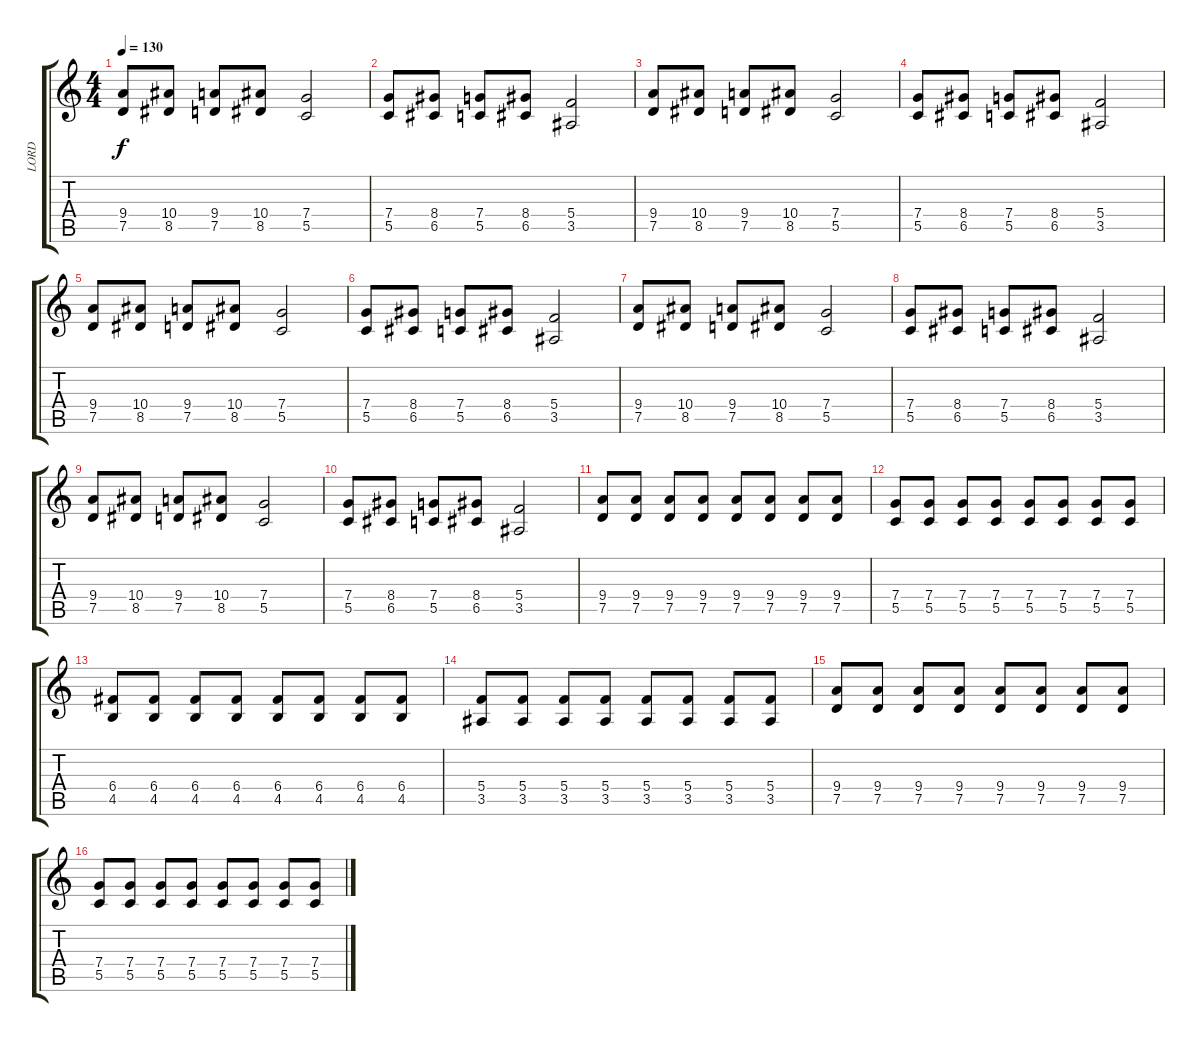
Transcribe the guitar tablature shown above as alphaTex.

\track ("LORD" "LORD") {instrument electricguitarclean}
\staff {score tabs}
\tuning (D4 A3 F3 C3 G2 C2) {hide}
\ts (4 4)
\tempo 130
\clef g2
\ks c
(9.4 7.5).8{dy f} (10.4 8.5).8 (9.4 7.5).8 (10.4 8.5).8 (7.4 5.5).2 |
(7.4 5.5).8 (8.4 6.5).8 (7.4 5.5).8 (8.4 6.5).8 (5.4 3.5).2 |
(9.4 7.5).8 (10.4 8.5).8 (9.4 7.5).8 (10.4 8.5).8 (7.4 5.5).2 |
(7.4 5.5).8 (8.4 6.5).8 (7.4 5.5).8 (8.4 6.5).8 (5.4 3.5).2 |
(9.4 7.5).8 (10.4 8.5).8 (9.4 7.5).8 (10.4 8.5).8 (7.4 5.5).2 |
(7.4 5.5).8 (8.4 6.5).8 (7.4 5.5).8 (8.4 6.5).8 (5.4 3.5).2 |
(9.4 7.5).8 (10.4 8.5).8 (9.4 7.5).8 (10.4 8.5).8 (7.4 5.5).2 |
(7.4 5.5).8 (8.4 6.5).8 (7.4 5.5).8 (8.4 6.5).8 (5.4 3.5).2 |
(9.4 7.5).8 (10.4 8.5).8 (9.4 7.5).8 (10.4 8.5).8 (7.4 5.5).2 |
(7.4 5.5).8 (8.4 6.5).8 (7.4 5.5).8 (8.4 6.5).8 (5.4 3.5).2 |
(9.4 7.5).8 (9.4 7.5).8 (9.4 7.5).8 (9.4 7.5).8 (9.4 7.5).8 (9.4 7.5).8 (9.4 7.5).8 (9.4 7.5).8 |
(7.4 5.5).8 (7.4 5.5).8 (7.4 5.5).8 (7.4 5.5).8 (7.4 5.5).8 (7.4 5.5).8 (7.4 5.5).8 (7.4 5.5).8 |
(6.4 4.5).8 (6.4 4.5).8 (6.4 4.5).8 (6.4 4.5).8 (6.4 4.5).8 (6.4 4.5).8 (6.4 4.5).8 (6.4 4.5).8 |
(5.4 3.5).8 (5.4 3.5).8 (5.4 3.5).8 (5.4 3.5).8 (5.4 3.5).8 (5.4 3.5).8 (5.4 3.5).8 (5.4 3.5).8 |
(9.4 7.5).8 (9.4 7.5).8 (9.4 7.5).8 (9.4 7.5).8 (9.4 7.5).8 (9.4 7.5).8 (9.4 7.5).8 (9.4 7.5).8 |
(7.4 5.5).8 (7.4 5.5).8 (7.4 5.5).8 (7.4 5.5).8 (7.4 5.5).8 (7.4 5.5).8 (7.4 5.5).8 (7.4 5.5).8
